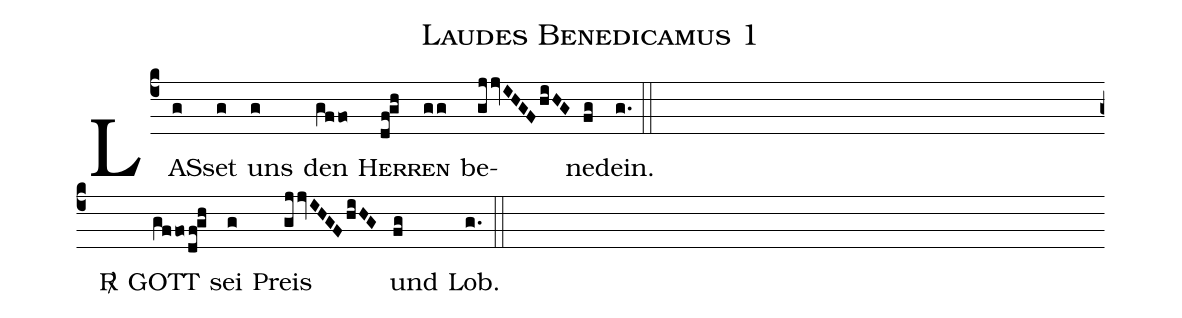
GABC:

name: Laudes Benedicamus 1;
%%
(c4) LAS(g)set(g) uns(g) den(gf/fo) <sc>Her</sc>(df!gh)<sc>ren</sc>(gg) be(gj/jvIHGF/hiHG)ne(fg)dein.(g.) (::Z)
<v>\Rbar</v>() GOTT(gf/fo/df!gh) sei(g) Preis(gj/jvIHGF/hiHG) und(fg) Lob.(g.) (::)
